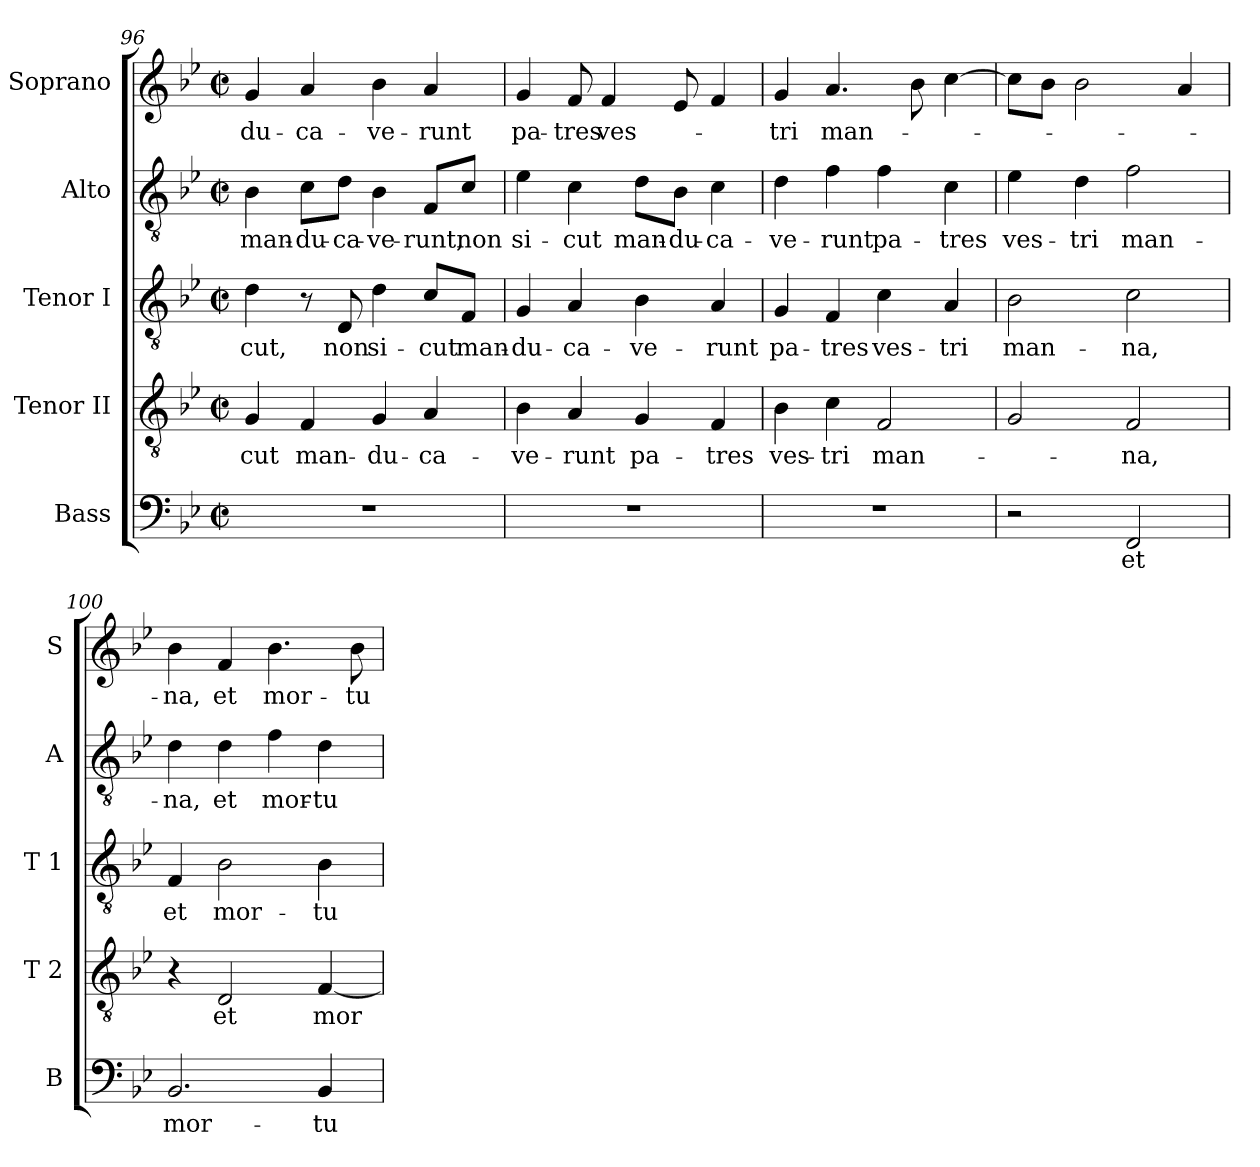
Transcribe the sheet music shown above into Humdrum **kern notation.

**kern	**text	**kern	**text	**kern	**text	**kern	**text	**kern	**text
*part5	*part5	*part4	*part4	*part3	*part3	*part2	*part2	*part1	*part1
*staff5	*staff5	*staff4	*staff4	*staff3	*staff3	*staff2	*staff2	*staff1	*staff1
*I"Bass	*	*I"Tenor II	*	*I"Tenor I	*	*I"Alto	*	*I"Soprano	*
*I'B	*	*I'T 2	*	*I'T 1	*	*I'A	*	*I'S	*
*clefF4	*	*clefGv2	*	*clefGv2	*	*clefGv2	*	*clefG2	*
*ITrd7c12	*	*	*	*	*	*ITrd7c12	*	*	*
*k[b-e-]	*	*k[b-e-]	*	*k[b-e-]	*	*k[b-e-]	*	*k[b-e-]	*
*B-:	*	*B-:	*	*B-:	*	*B-:	*	*B-:	*
*M2/2	*	*M2/2	*	*M2/2	*	*M2/2	*	*M2/2	*
*met(c|)	*	*met(c|)	*	*met(c|)	*	*met(c|)	*	*met(c|)	*
=96	=96	=96	=96	=96	=96	=96	=96	=96	=96
!	!	!	!LO:LY:b:color=#000000	!	!	!	!	!	!
!	!	!	!	!	!LO:LY:b:color=#000000	!	!	!	!
!	!	!	!	!	!	!	!LO:LY:b:color=#000000	!	!
!	!	!	!	!	!	!	!	!	!LO:LY:b:color=#000000
1r	.	4Gi/	-cut	4di\	-cut,	4BB-i\	man-	4gi/	-du-
!	!	!	!LO:LY:b:color=#000000	!	!	!	!	!	!
!	!	!	!	!	!	!	!LO:LY:b:color=#000000	!	!
!	!	!	!	!	!	!	!	!	!LO:LY:b:color=#000000
.	.	4Fi/	man-	8r	.	8Ci\L	-du-	4ai/	-ca-
!	!	!	!	!	!LO:LY:b:color=#000000	!	!	!	!
!	!	!	!	!	!	!	!LO:LY:b:color=#000000	!	!
.	.	.	.	8Di/	non	8Di\J	-ca-	.	.
!	!	!	!LO:LY:b:color=#000000	!	!	!	!	!	!
!	!	!	!	!	!LO:LY:b:color=#000000	!	!	!	!
!	!	!	!	!	!	!	!LO:LY:b:color=#000000	!	!
!	!	!	!	!	!	!	!	!	!LO:LY:b:color=#000000
.	.	4Gi/	-du-	4di\	si-	4BB-i\	-ve-	4b-i\	-ve-
!	!	!	!LO:LY:b:color=#000000	!	!	!	!	!	!
!	!	!	!	!	!LO:LY:b:color=#000000	!	!	!	!
!	!	!	!	!	!	!	!LO:LY:b:color=#000000	!	!
!	!	!	!	!	!	!	!	!	!LO:LY:b:color=#000000
.	.	4Ai/	-ca-	8ci/L	-cut	8FFi/L	-runt,	4ai/	-runt
!	!	!	!	!	!LO:LY:b:color=#000000	!	!	!	!
!	!	!	!	!	!	!	!LO:LY:b:color=#000000	!	!
.	.	.	.	8Fi/J	man-	8Ci/J	non	.	.
=97	=97	=97	=97	=97	=97	=97	=97	=97	=97
!	!	!	!LO:LY:b:color=#000000	!	!	!	!	!	!
!	!	!	!	!	!LO:LY:b:color=#000000	!	!	!	!
!	!	!	!	!	!	!	!LO:LY:b:color=#000000	!	!
!	!	!	!	!	!	!	!	!	!LO:LY:b:color=#000000
1r	.	4B-i\	-ve-	4Gi/	-du-	4E-i\	si-	4gi/	pa-
!	!	!	!LO:LY:b:color=#000000	!	!	!	!	!	!
!	!	!	!	!	!LO:LY:b:color=#000000	!	!	!	!
!	!	!	!	!	!	!	!LO:LY:b:color=#000000	!	!
!	!	!	!	!	!	!	!	!	!LO:LY:b:color=#000000
.	.	4Ai/	-runt	4Ai/	-ca-	4Ci\	-cut	8fi/	-tres
!	!	!	!	!	!	!	!	!	!LO:LY:b:color=#000000
.	.	.	.	.	.	.	.	4fi/	ves-
!	!	!	!LO:LY:b:color=#000000	!	!	!	!	!	!
!	!	!	!	!	!LO:LY:b:color=#000000	!	!	!	!
!	!	!	!	!	!	!	!LO:LY:b:color=#000000	!	!
.	.	4Gi/	pa-	4B-i\	-ve-	8Di\L	man-	.	.
!	!	!	!	!	!	!	!LO:LY:b:color=#000000	!	!
.	.	.	.	.	.	8BB-i\J	-du-	8e-i/	.
!	!	!	!LO:LY:b:color=#000000	!	!	!	!	!	!
!	!	!	!	!	!LO:LY:b:color=#000000	!	!	!	!
!	!	!	!	!	!	!	!LO:LY:b:color=#000000	!	!
.	.	4Fi/	-tres	4Ai/	-runt	4Ci\	-ca-	4fi/	.
!!LO:PB:g=z
=98	=98	=98	=98	=98	=98	=98	=98	=98	=98
!	!	!	!LO:LY:b:color=#000000	!	!	!	!	!	!
!	!	!	!	!	!LO:LY:b:color=#000000	!	!	!	!
!	!	!	!	!	!	!	!LO:LY:b:color=#000000	!	!
!	!	!	!	!	!	!	!	!	!LO:LY:b:color=#000000
1r	.	4B-i\	ves-	4Gi/	pa-	4Di\	-ve-	4gi/	-tri
!	!	!	!LO:LY:b:color=#000000	!	!	!	!	!	!
!	!	!	!	!	!LO:LY:b:color=#000000	!	!	!	!
!	!	!	!	!	!	!	!LO:LY:b:color=#000000	!	!
!	!	!	!	!	!	!	!	!	!LO:LY:b:color=#000000
.	.	4ci\	-tri	4Fi/	-tres	4Fi\	-runt	4.ai/	man-
!	!	!	!LO:LY:b:color=#000000	!	!	!	!	!	!
!	!	!	!	!	!LO:LY:b:color=#000000	!	!	!	!
!	!	!	!	!	!	!	!LO:LY:b:color=#000000	!	!
.	.	2Fi/	man-	4ci\	ves-	4Fi\	pa-	.	.
.	.	.	.	.	.	.	.	8b-i\	.
!	!	!	!	!	!LO:LY:b:color=#000000	!	!	!	!
!	!	!	!	!	!	!	!LO:LY:b:color=#000000	!	!
.	.	.	.	4Ai/	-tri	4Ci\	-tres	[>4cci\	.
=99	=99	=99	=99	=99	=99	=99	=99	=99	=99
!	!	!	!	!	!LO:LY:b:color=#000000	!	!	!	!
!	!	!	!	!	!	!	!LO:LY:b:color=#000000	!	!
2r	.	2Gi/	.	2B-i\	man-	4E-i\	ves-	8cci\L]	.
.	.	.	.	.	.	.	.	8b-i\J	.
!	!	!	!	!	!	!	!LO:LY:b:color=#000000	!	!
.	.	.	.	.	.	4Di\	-tri	2b-i\	.
!	!LO:LY:b:color=#000000	!	!	!	!	!	!	!	!
!	!	!	!LO:LY:b:color=#000000	!	!	!	!	!	!
!	!	!	!	!	!LO:LY:b:color=#000000	!	!	!	!
!	!	!	!	!	!	!	!LO:LY:b:color=#000000	!	!
2FFFi/	et	2Fi/	-na,	2ci\	-na,	2Fi\	man-	.	.
.	.	.	.	.	.	.	.	4ai/	.
=100	=100	=100	=100	=100	=100	=100	=100	=100	=100
!	!LO:LY:b:color=#000000	!	!	!	!	!	!	!	!
!	!	!	!	!	!LO:LY:b:color=#000000	!	!	!	!
!	!	!	!	!	!	!	!LO:LY:b:color=#000000	!	!
!	!	!	!	!	!	!	!	!	!LO:LY:b:color=#000000
2.BBB-i/	mor-	4r	.	4Fi/	et	4Di\	-na,	4b-i\	-na,
!	!	!	!LO:LY:b:color=#000000	!	!	!	!	!	!
!	!	!	!	!	!LO:LY:b:color=#000000	!	!	!	!
!	!	!	!	!	!	!	!LO:LY:b:color=#000000	!	!
!	!	!	!	!	!	!	!	!	!LO:LY:b:color=#000000
.	.	2Di/	et	2B-i\	mor-	4Di\	et	4fi/	et
!	!	!	!	!	!	!	!LO:LY:b:color=#000000	!	!
!	!	!	!	!	!	!	!	!	!LO:LY:b:color=#000000
.	.	.	.	.	.	4Fi\	mor-	4.b-i\	mor-
!	!LO:LY:b:color=#000000	!	!	!	!	!	!	!	!
!	!	!	!LO:LY:b:color=#000000	!	!	!	!	!	!
!	!	!	!	!	!LO:LY:b:color=#000000	!	!	!	!
!	!	!	!	!	!	!	!LO:LY:b:color=#000000	!	!
4BBB-i/	-tu-	[<4Fi/	mor-	4B-i\	-tu-	4Di\	-tu-	.	.
!	!	!	!	!	!	!	!	!	!LO:LY:b:color=#000000
.	.	.	.	.	.	.	.	8b-i\	-tu-
=	=	=	=	=	=	=	=	=	=
*-	*-	*-	*-	*-	*-	*-	*-	*-	*-
